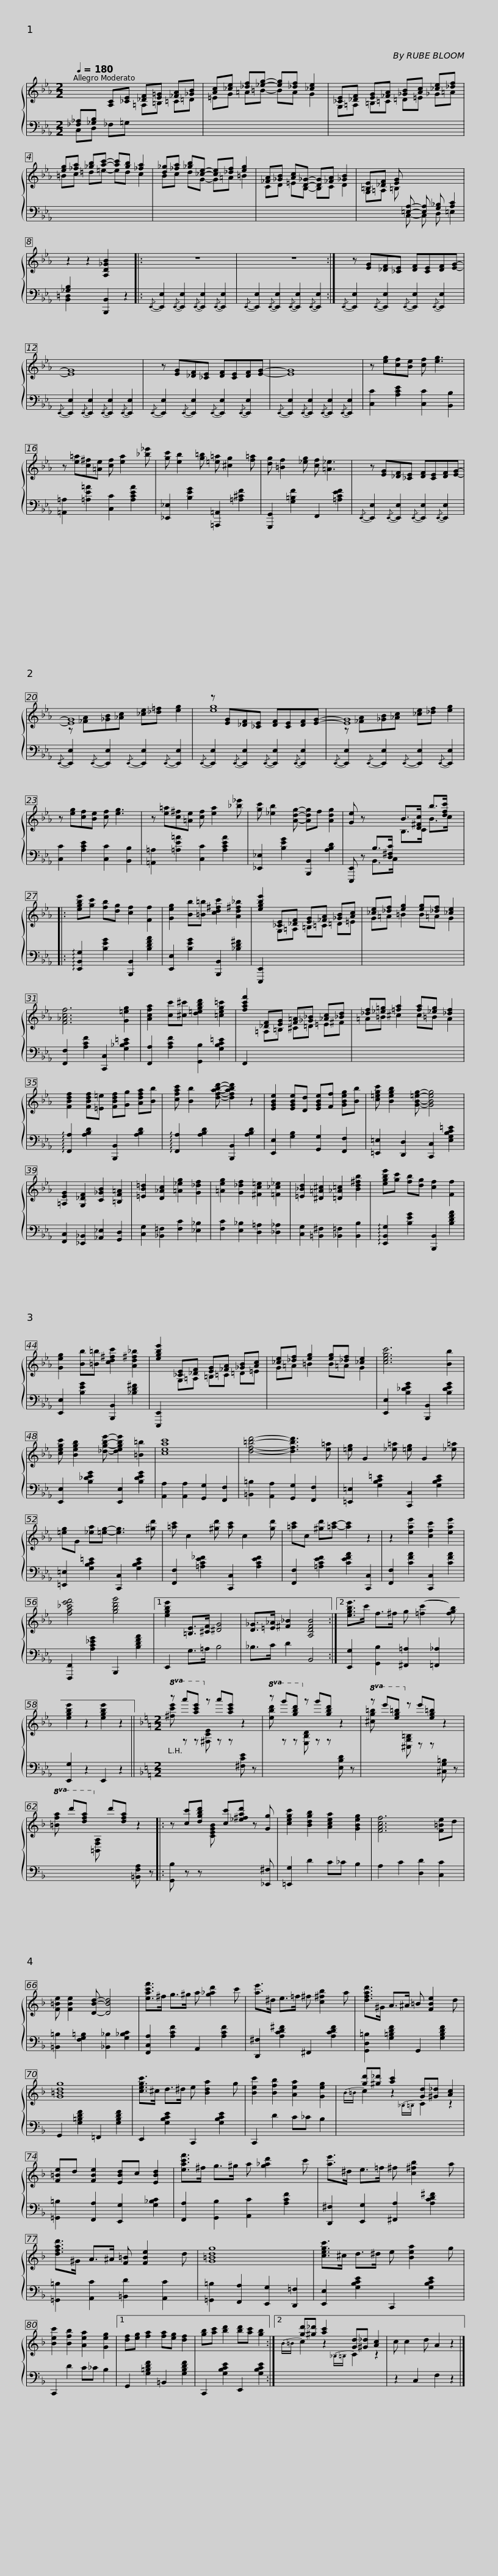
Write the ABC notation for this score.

X:1
%%score { ( 1 2 ) | ( 3 4 ) }
L:1/8
Q:1/4=180
M:2/2
I:linebreak $
K:Eb
V:1 treble
V:2 treble
V:3 bass
V:4 bass
V:1
 x2 [A,C][_CE] [_DF][E=G] [_FA][_GB] | [Ac][_ce] [_df][_eg]- [eg][_df] [_ce]2 | [_CE][_DF] [EG][_FA] [_GB][Ac] [_ce][_df] |$ [eg][_fa] [_gb][ac']- [ac'][gb] [_fa]2 | [d_g][_fa] [_gb][_ce]- [ce][_df] [eg]2 | %5
 [_FA][_GB] [Ac][D_G]- [DG][_FA] [_GB]2 |$ [=B,E][_DF] [EG] x x4 | z2 z2 [A,D_GB]2 x2 |: z8 | z8 :|$ %10
 z [EG][_DF][_CE] [DF][CE][DF][EG]- | [EG]8 | z [EG][_DF][_CE] [DF][CE][DF][EG]- | [EG]8 |$ z [eg][cf][Be] [cf] [eg]3 | %15
 z [e=a][c^f][=Ae] [cf] [ea]2 [_b_e'] | [gc'] [eb]2 [g=b] [=e=a] [^cg]2 [f=a] | [dg] [=Bf]2 [_eg] [cf] [=A_e]3 |$ z [EG][_DF][_CE] [DF][CE][DF][EG]- | [EG]8 | %20
 z [EG][_DF][_CE] [DF][CE][DF][EG]- | [EG]8 |$ z [eg][cf][Be] [cf] [eg]3 | z [e=a][c^f][=Ae] [cf] [ea]2 [_b_e'] | [gc'] [_eb]2 [Adg]- [Adg]f [Adg]2 | %25
 [Ge] z x2 B>[D^Fc] b>[dfc'] |:$ [egbe'][gc'] [fb][dg] [cf]2 [Ff]2 | [Geg]2 [Bb][=B=b] [cd^fc']2 [Ad^f_b]2 | [egbe']2 [_CE][_DF] [EG][_FA] [_GB][Ac] | [_ce][_df] [eg]2 [eg][_df] [_ce]2 |$ %30
 [F_Acf]6 [G=eg]2 | [Acfa]2 [cc'][^c^c'] [d=egbd']2 [=ceg=c']2 | [fac'f']2 [_DF][EG] [F=A][_G_B] [_Ac][_Bd] | [_df][_e=g] [=fa]2 [fa][_eg] [_df]2 |$ [FBdf]2 [FBdf][=E=e] [FBdf][Gg] [Adfa][Bb] | %35
 [cfac'] [Bb]2 [dfabd']- [dfabd']2 z2 | [EGBe]2 [EGBe][Dd] [EGBe][Ff] [GBeg][Bb] | [c=egc'] [Begb]2 [GB=eg]- [GBeg]4 |$ [=A,EG]2 [G,_DF]2 [C_GB]2 [=B,F=A]2 | [=EB=d]2 [D_Ac]2 [=A_eg]2 [G_df]2 | %40
 [=Aeg]2 [G_df]2 [^Fc=e]2 [=F_c_e]2 | [=E_Bd]2 [^D=A^c]2 [=D_A=c]2 [Bd^fb]2 |$ [egbe'][gc'] [fb][dg] [cf]2 [Ff]2 | [Geg]2 [Bb][=B=b] [cd^fc']2 [Ad^f_b]2 | [egbe']2 [_CE][_DF] [EG][_FA] [_GB][Ac] | %45
 [_ce][_df] [eg]2 [eg][_df] [_ce]2 |$ [cegc']6 [Bb]2 | [cegc'] [Begb]2 [_dgbe']- [degbe']2 [=B=b]2 | [ceac']8 | [df=bd']4- [dfbd']3 [e=a] | %50
 [=eg] G2 [_e=a] [=eg] G2 [_e=a] |$ [=eg]G [_ea][=eg]- [eg]3 [^gd'] | [=ac'] c2 [^gd'] [ac'] c2 [gd'] | [=ac']c [^gd'][=ac']- [ac']2 z2 | z2 [eae']2 [cfc']2 [eae']2 |$ %55
 [fa_c'e'f']4 [gbd'g']4 |1 [egbe']2 [=B,E]>[^CF] [^DG]4 | [D_G]>[=E_A] [^F_B]2 [A,DFB]4 :|2 [egbe']>c' f>^f g (([=fc']2 [fgb])) | [egbe']2 z2 [egbe']2 z2 ||$ %60
[K:F][M:2/2]!8va(! z a''[a'c''e'']!8va)! z a'[ac'e'] z2 |!8va(! z g''[g'b'd'']!8va)! z g'[gbd'] z2 |!8va(! z e''[e'g'=b']!8va)! z e'[eg=b] z2 |!8va(! x d''[d'f'a']!8va)! x d'[dfa] z2 |:$ z [cc'][dgbd'] x [cc'][_e^fad'] z [Gg] | %65
 [cegc']2 [Bdgb]2 [Acea]2 [GBeg]2 | [FAcf]6 [F=Be]d | [F=Be] [FBe]2 [DBd]- [DBd]4 | [eac'f']>^f g>^g a [g_ad']2 c' |$ [ae']>^d e>=f ^f [c^fb]2 a | %70
 [dfad']>^G A>^A =B [FBe]2 d | [G=Bdg]8 | [cegc']>^c d>^d e [Bda]2 g |$ [Bec']2 [Bfb]2 [Aea]2 [Geg]2 | [gd'][^g_d'] [ac']2 [Gd][^G_d] [Ac]2 | %75
 [F=Be]d [FBe]2 [EBd]c [EBd]2 | [eac'f']>^f g>^g a [g_ad']2 c' |$ [ae']>^d e>=f ^f [c^fb]2 a | [dfad']>^G A>^A [F=B] [FBe]2 d | [G=Bdg]8 | %80
 [cegc']>^c d>^d e [Bea]2 g |$ [Bec']2 [Bfb]2 [Aea]2 [Geg]2 |1 [df][eg] [fa]2 [fa][eg] [df]2 | [gb][ac'] [bd']2 [bd'][ac'] [gb]2 :|2 [gd'][^g_d'] [ac']2 [Gd][^G_d] [Ac]2 | %85
 c c2 d A2 z2 |] %86
V:2
 x4 =A,=B, =C=D | =EG =A=B- BA G2 | G,=A, =B,=C =D=E _G=A |$ =Bc =d=e- ed c2 | Bc dG- G=A =B2 | %5
 CD =EB,- B,C D2 |$ G,=A, =B, x5 | x8 |: x8 | x8 :|$ %10
 x8 | x8 | x8 | x8 |$ x8 | %15
 x8 | x8 | x8 |$ x8 | z [_FA][_GB][_Ac] [_ce][_d=f] [eg]2 | %20
 [eg]8 | z [_FA][_GB][_Ac] [_ce][_df] [eg]2 |$ x8 | x8 | x8 | %25
 x4 B,>C B>c |:$ x8 | x8 | x2 G,=A, =B,=C =D=E | G=A =B2 B=A G2 |$ %30
 x8 | x8 | x2 =A,=B, ^C=D =E^F | =A=B ^c2 c=B A2 |$ x8 | %35
 x8 | x8 | x8 |$ x8 | x8 | %40
 x8 | x8 |$ x8 | x8 | x2 G,=A, =B,=C =D=E | %45
 G=A =B2 B=A G2 |$ x8 | x8 | x8 | x8 | %50
 x8 |$ x8 | x8 | x8 | x8 |$ %55
 x8 |1 x8 | x8 :|2 x8 | x8 ||$ %60
[K:F][M:2/2]!8va(! [^fc'e'] z z!8va)! [^Fce] z z x2 |!8va(! [ebd'] z z!8va)! [EBd] z z x2 |!8va(! [^cg=b] x2!8va)! [^CG=B] z z x2 |!8va(! [=Bfa] x2!8va)! [=B,FA] x4 |:$ x3 [CEGB] x4 | %65
 x8 | x8 | x8 | x8 |$ x8 | %70
 x8 | x8 | x8 |$ x8 |{B=B} c2 z2{_B,=B,} C2 z2 | %75
 x8 | x8 |$ x8 | x8 | x8 | %80
 x8 |$ x8 |1 x8 | x8 :|2{B=B} c2 z2{_B,=B,} C2 z2 | %85
 x8 |] %86
V:3
 [_F,_A,][_G,B,] x6 | x8 | x8 |$ x8 | x8 | %5
 x8 |$ x3 [=E,A,]- [E,A,] [G,_B,] [A,C]2 | [_G,B,]2 x2 [B,,,B,,]2 z2 |:{/E,,-} [E,,E,]2{/E,,-} [E,,E,]2{/E,,-} [E,,E,]2{/E,,-} [E,,E,]2 |{/E,,-} [E,,E,]2{/E,,-} [E,,E,]2{/E,,-} [E,,E,]2{/E,,-} [E,,E,]2 :|$ %10
{/E,,-} [E,,E,]2{/E,,-} [E,,E,]2{/E,,-} [E,,E,]2{/E,,-} [E,,E,]2 |{/E,,-} [E,,E,]2{/E,,-} [E,,E,]2{/E,,-} [E,,E,]2{/E,,-} [E,,E,]2 |{/E,,-} [E,,E,]2{/E,,-} [E,,E,]2{/E,,-} [E,,E,]2{/E,,-} [E,,E,]2 |{/E,,-} [E,,E,]2{/E,,-} [E,,E,]2{/E,,-} [E,,E,]2{/E,,-} [E,,E,]2 |$ [C,C]2 [A,CE]2 [C,C]2 [B,,B,]2 | %15
 [=A,,=A,]2 [=A,E=A]2 [C,C]2 [A,CEA]2 | [_E,,_E,]2 [B,EG]2 [=A,,,=A,,]2 [=A,^CF]2 | [G,,,G,,]2 [G,=B,F]2 F,,2 [=A,CEF]2 |${/E,,-} [E,,E,]2{/E,,-} [E,,E,]2{/E,,-} [E,,E,]2{/E,,-} [E,,E,]2 |{/E,,-} [E,,E,]2{/E,,-} [E,,E,]2{/E,,-} [E,,E,]2{/E,,-} [E,,E,]2 | %20
{/E,,-} [E,,E,]2{/E,,-} [E,,E,]2{/E,,-} [E,,E,]2{/E,,-} [E,,E,]2 |{/E,,-} [E,,E,]2{/E,,-} [E,,E,]2{/E,,-} [E,,E,]2{/E,,-} [E,,E,]2 |$ [C,C]2 [A,CE]2 [C,C]2 [B,,B,]2 | [=A,,=A,]2 [=A,E=A]2 [C,C]2 [A,CEA]2 | [_E,,_E,]2 [B,EG]2 [B,,,B,,]2 [A,B,D]2 | %25
 [E,,,E,,] z B,>[D,^F,C] x4 |:$ !arpeggio![E,,B,,G,]2 [B,EG]2 [B,,,B,,]2 [B,DFA]2 | [E,,E,]2 [B,EG]2 [B,,,B,,]2 [_B,D^F]2 | [E,,,E,,]2 x6 | x8 |$ %30
 [F,,F,]2 [A,CF]2 [C,,C,]2 [G,_B,C=E]2 | [F,,A,]2 [A,CF]2 [G,,B,]2 [G,B,C=E]2 | F,,2 x6 | x8 |$ !arpeggio![F,,A,]2 [A,B,D]2 [B,,,B,,]2 [A,B,D]2 | %35
 !arpeggio![F,,A,]2 [A,B,D]2 [B,,,B,,]2 [A,B,D]2 | [E,,E,]2 [G,B,]2 [G,,G,]2 [F,,F,]2 | [=E,,=E,]2 [D,,D,]2 [C,,C,]2 [E,G,B,C=E]2 |$ [F,,C,]2 [_E,,_B,,]2 [_A,,_E,]2 [G,,D,]2 | [C,G,]2 [_B,,=F,]2 [F,C]2 [_E,_B,]2 | %40
 [F,C]2 [E,_B,]2 [D,=A,]2 [_D,_A,]2 | [C,G,]2 [=B,,^F,]2 [_B,,=F,]2 [B,,B,]2 |$ !arpeggio![E,,B,,G,]2 [B,EG]2 [B,,,B,,]2 [B,DFA]2 | [E,,E,]2 [B,EG]2 [B,,,B,,]2 [_B,D^F]2 | [E,,,E,,]2 x6 | %45
 x8 |$ [E,,E,]2 [B,_DEG]2 [B,,,B,,]2 [B,DEG]2 | [E,,E,]2 [B,_DEG]2 [E,,E,]2 [B,DEG]2 | [A,,A,]2 [A,,A,]2 [G,,G,]2 [F,,F,]2 | [=B,,=B,]2 [A,,A,]2 [G,,G,]2 [F,,F,]2 | %50
 [=E,,=E,]2 [G,B,C=E]2 [C,,C,]2 [G,B,CE]2 |$ [=E,,=E,]2 [G,B,C=E]2 [C,,C,]2 [G,B,CE]2 | [F,,F,]2 [=A,CE_F]2 [C,,C,]2 [A,CEF]2 | [F,,F,]2 [=A,CEF]2 [CEFA]2 [C,,C,]2 | [F,,F,]2 [CFA]2 [C,,C,]2 [CFA]2 |$ %55
 [F,,,F,,]2 [A,C_EG]2 B,,,2 [B,DFA]2 |1 E,,2 G,>=A, B,4 | _B,>C D2 B,,4 :|2 [E,,G,]2 [G,,B,]2 [^F,,=A,]2 [=F,,_A,]2 | [E,,G,]2 z2 E,,2 z2 ||$ %60
[K:F][M:2/2] x6 [^F,CE] z | x6 [E,B,D] z | x6 [^C,G,=B,] z | x6 [=B,,F,A,] z |:$ [G,,B,] z z x4 [_E,,^F,] | %65
 [=E,,G,]2 D2 C_C B,2 | A,2 C2 [D,D]2 [C,C]2 | [=B,,=B,]2 [F,G,=B,]2 [_B,,_B,]2 [G,_B,C]2 | [F,,C,A,]2 [A,CF]2 A,,2 [A,CF]2 |$ [D,,^F,]2 [A,CD^F]2 ^F,,2 [A,CDF]2 | %70
 [G,,D,=B,]2 [G,=B,DF]2 G,,2 [G,B,DF]2 | G,,2 [G,=B,DF]2 =F,,2 [G,B,DF]2 | E,,2 [G,B,CE]2 C,,2 [G,B,CE]2 |$ C,,2 D2 C_C B,2 | x8 | %75
 [=G,,=B,]2 [F,,A,]2 [E,,G,]2 [G,_B,C]2 | [F,,A,]2 [G,,B,]2 [A,,C]2 [A,CF]2 |$ [D,,^F,]2 [E,,G,]2 [^F,,A,]2 [A,CD^F]2 | [=G,,=B,]2 [A,,C]2 [=B,,D]2 [A,,C]2 | [=G,,=B,]2 [F,,A,]2 [E,,G,]2 [D,,=F,]2 | %80
 [E,,E,]2 [G,B,CE]2 C,,2 [G,B,CE]2 |$ C,,2 D2 C_C B,2 |1 G,,2 [G,=B,DF]2 =B,,2 [G,B,DF]2 | C,,2 [G,B,CE]2 E,,2 [G,B,CE]2 :|2 x8 | %85
 z2 C,2 F,2 z2 |] %86
V:4
 C,D, _F,=G, x4 | x8 | x8 |$ x8 | x8 | %5
 x8 |$ x3 C,- C, D, =E,2 | [B,,=D,]2 x6 |: x8 | x8 :|$ %10
 x8 | x8 | x8 | x8 |$ x8 | %15
 x8 | x8 | x8 |$ x8 | x8 | %20
 x8 | x8 |$ x8 | x8 | x8 | %25
 x2 B,,>C, x4 |:$ x8 | x8 | x8 | x8 |$ %30
 x8 | x8 | x8 | x8 |$ x8 | %35
 x8 | x8 | x8 |$ x8 | x8 | %40
 x8 | x8 |$ x8 | x8 | x8 | %45
 x8 |$ x8 | x8 | x8 | x8 | %50
 x8 |$ x8 | x8 | x8 | x8 |$ %55
 x8 |1 x8 | x8 :|2 x8 | x8 ||$ %60
[K:F][M:2/2] x8 | x8 | x8 | x8 |:$ x8 | %65
 x8 | x8 | x8 | x8 |$ x8 | %70
 x8 | x8 | x8 |$ x8 | x8 | %75
 x8 | x8 |$ x8 | x8 | x8 | %80
 x8 |$ x8 |1 x8 | x8 :|2 x8 | %85
 x8 |] %86
